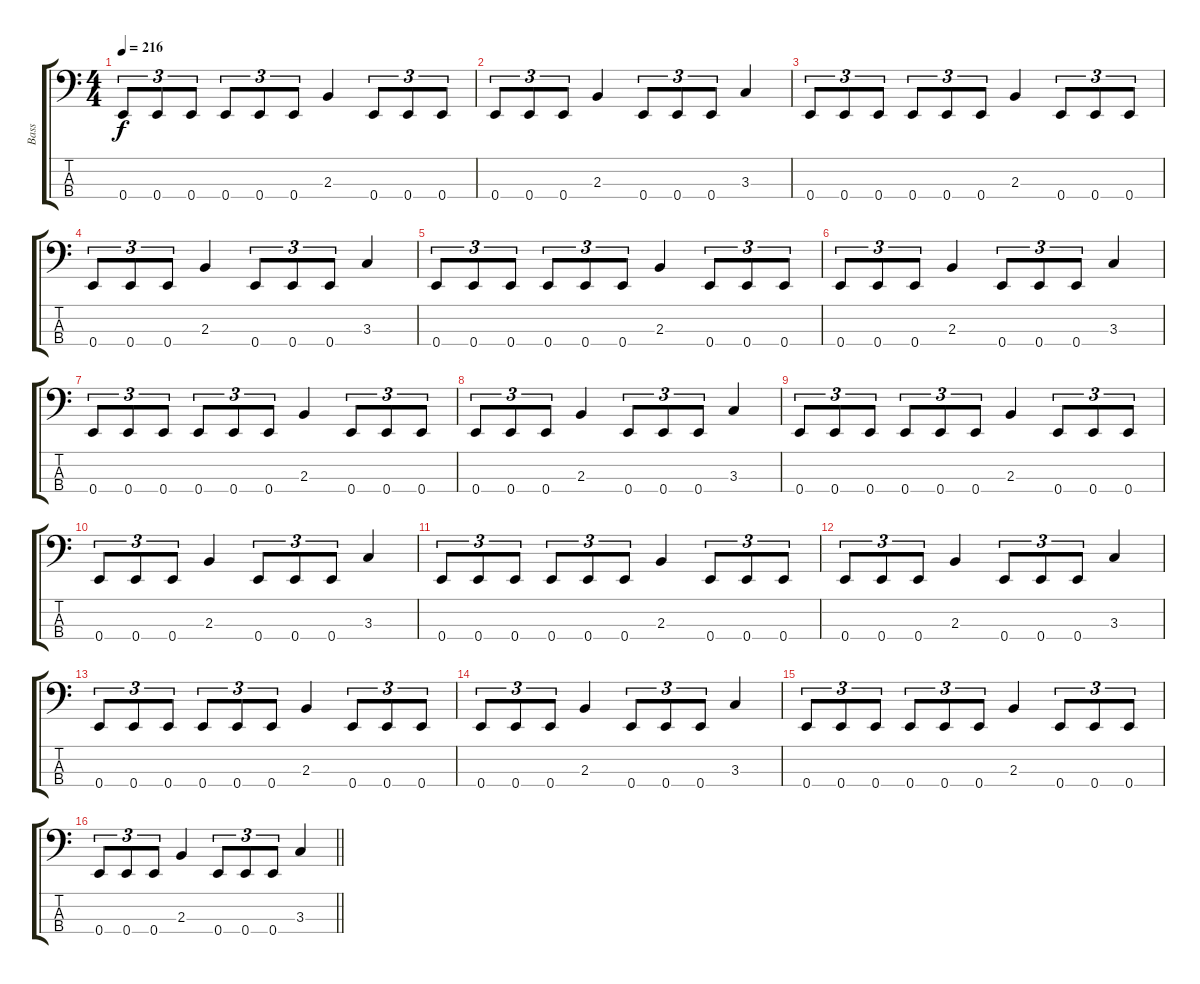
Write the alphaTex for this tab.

\track ("Bass" "Bass") {instrument electricbasspick}
\staff {score tabs}
\tuning (G2 D2 A1 E1) {hide}
\ts (4 4)
\tempo 216
\clef f4
\ks c
0.4.8{tu (3 2) dy f} 0.4.8{tu (3 2)} 0.4.8{tu (3 2)} 0.4.8{tu (3 2)} 0.4.8{tu (3 2)} 0.4.8{tu (3 2)} 2.3.4 0.4.8{tu (3 2)} 0.4.8{tu (3 2)} 0.4.8{tu (3 2)} |
0.4.8{tu (3 2)} 0.4.8{tu (3 2)} 0.4.8{tu (3 2)} 2.3.4 0.4.8{tu (3 2)} 0.4.8{tu (3 2)} 0.4.8{tu (3 2)} 3.3.4 |
0.4.8{tu (3 2)} 0.4.8{tu (3 2)} 0.4.8{tu (3 2)} 0.4.8{tu (3 2)} 0.4.8{tu (3 2)} 0.4.8{tu (3 2)} 2.3.4 0.4.8{tu (3 2)} 0.4.8{tu (3 2)} 0.4.8{tu (3 2)} |
0.4.8{tu (3 2)} 0.4.8{tu (3 2)} 0.4.8{tu (3 2)} 2.3.4 0.4.8{tu (3 2)} 0.4.8{tu (3 2)} 0.4.8{tu (3 2)} 3.3.4 |
0.4.8{tu (3 2)} 0.4.8{tu (3 2)} 0.4.8{tu (3 2)} 0.4.8{tu (3 2)} 0.4.8{tu (3 2)} 0.4.8{tu (3 2)} 2.3.4 0.4.8{tu (3 2)} 0.4.8{tu (3 2)} 0.4.8{tu (3 2)} |
0.4.8{tu (3 2)} 0.4.8{tu (3 2)} 0.4.8{tu (3 2)} 2.3.4 0.4.8{tu (3 2)} 0.4.8{tu (3 2)} 0.4.8{tu (3 2)} 3.3.4 |
0.4.8{tu (3 2)} 0.4.8{tu (3 2)} 0.4.8{tu (3 2)} 0.4.8{tu (3 2)} 0.4.8{tu (3 2)} 0.4.8{tu (3 2)} 2.3.4 0.4.8{tu (3 2)} 0.4.8{tu (3 2)} 0.4.8{tu (3 2)} |
0.4.8{tu (3 2)} 0.4.8{tu (3 2)} 0.4.8{tu (3 2)} 2.3.4 0.4.8{tu (3 2)} 0.4.8{tu (3 2)} 0.4.8{tu (3 2)} 3.3.4 |
0.4.8{tu (3 2)} 0.4.8{tu (3 2)} 0.4.8{tu (3 2)} 0.4.8{tu (3 2)} 0.4.8{tu (3 2)} 0.4.8{tu (3 2)} 2.3.4 0.4.8{tu (3 2)} 0.4.8{tu (3 2)} 0.4.8{tu (3 2)} |
0.4.8{tu (3 2)} 0.4.8{tu (3 2)} 0.4.8{tu (3 2)} 2.3.4 0.4.8{tu (3 2)} 0.4.8{tu (3 2)} 0.4.8{tu (3 2)} 3.3.4 |
0.4.8{tu (3 2)} 0.4.8{tu (3 2)} 0.4.8{tu (3 2)} 0.4.8{tu (3 2)} 0.4.8{tu (3 2)} 0.4.8{tu (3 2)} 2.3.4 0.4.8{tu (3 2)} 0.4.8{tu (3 2)} 0.4.8{tu (3 2)} |
0.4.8{tu (3 2)} 0.4.8{tu (3 2)} 0.4.8{tu (3 2)} 2.3.4 0.4.8{tu (3 2)} 0.4.8{tu (3 2)} 0.4.8{tu (3 2)} 3.3.4 |
0.4.8{tu (3 2)} 0.4.8{tu (3 2)} 0.4.8{tu (3 2)} 0.4.8{tu (3 2)} 0.4.8{tu (3 2)} 0.4.8{tu (3 2)} 2.3.4 0.4.8{tu (3 2)} 0.4.8{tu (3 2)} 0.4.8{tu (3 2)} |
0.4.8{tu (3 2)} 0.4.8{tu (3 2)} 0.4.8{tu (3 2)} 2.3.4 0.4.8{tu (3 2)} 0.4.8{tu (3 2)} 0.4.8{tu (3 2)} 3.3.4 |
0.4.8{tu (3 2)} 0.4.8{tu (3 2)} 0.4.8{tu (3 2)} 0.4.8{tu (3 2)} 0.4.8{tu (3 2)} 0.4.8{tu (3 2)} 2.3.4 0.4.8{tu (3 2)} 0.4.8{tu (3 2)} 0.4.8{tu (3 2)} |
\barLineRight lightlight
0.4.8{tu (3 2)} 0.4.8{tu (3 2)} 0.4.8{tu (3 2)} 2.3.4 0.4.8{tu (3 2)} 0.4.8{tu (3 2)} 0.4.8{tu (3 2)} 3.3.4
